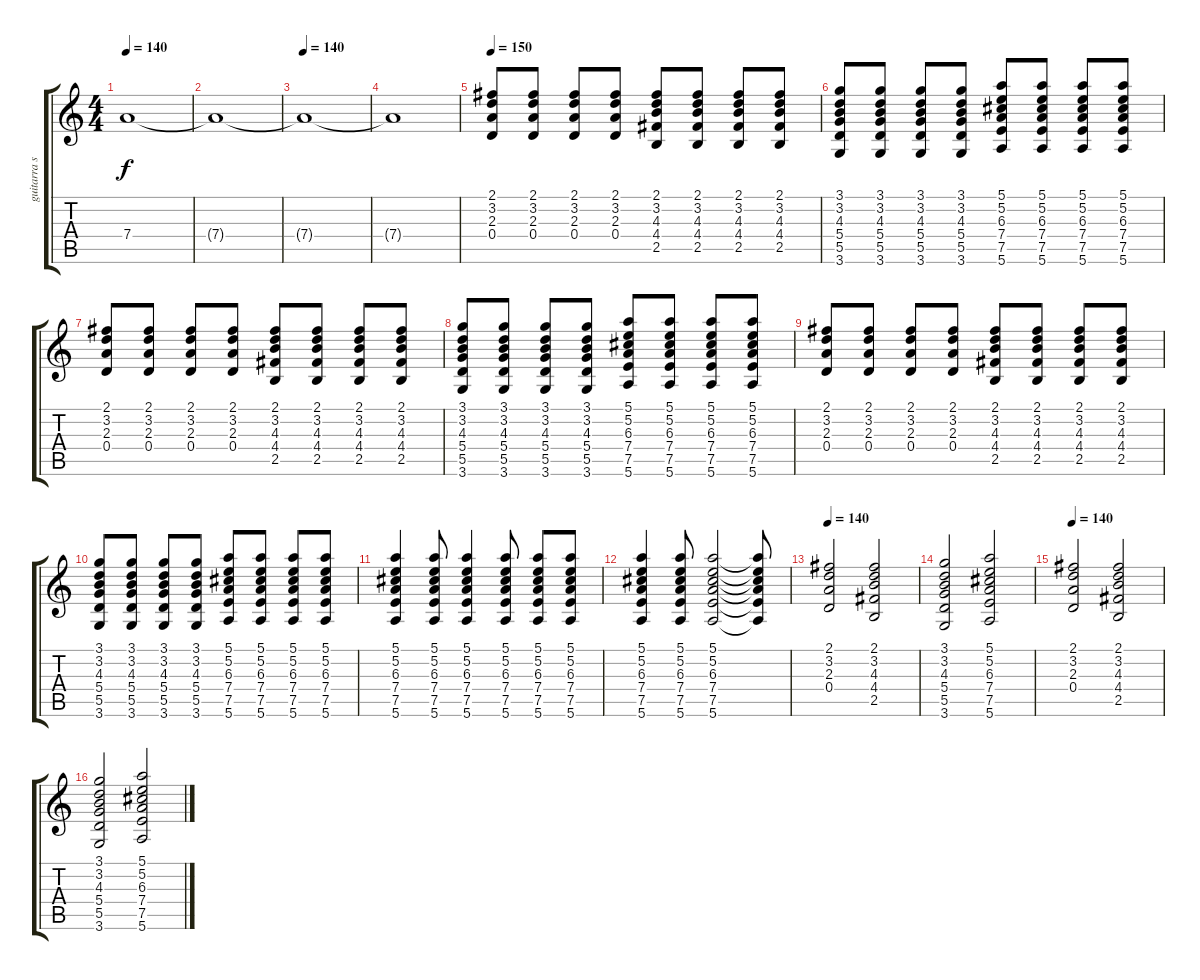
\track ("guitarra solo" "guitarra s") {instrument distortionguitar}
\staff {score tabs}
\tuning (E4 B3 G3 D3 A2 E2) {hide}
\ts (4 4)
\tempo 140
\clef g2
\ks c
7.4{t}.1{dy f} |
7.4{t}.1 |
\tempo 140
7.4{t}.1 |
7.4{t}.1 |
\tempo 150
(2.1 3.2 2.3 0.4).8{volume 5} (2.1 3.2 2.3 0.4).8 (2.1 3.2 2.3 0.4).8 (2.1 3.2 2.3 0.4).8 (2.1 3.2 4.3 4.4 2.5).8 (2.1 3.2 4.3 4.4 2.5).8 (2.1 3.2 4.3 4.4 2.5).8 (2.1 3.2 4.3 4.4 2.5).8 |
(3.1 3.2 4.3 5.4 5.5 3.6).8 (3.1 3.2 4.3 5.4 5.5 3.6).8 (3.1 3.2 4.3 5.4 5.5 3.6).8 (3.1 3.2 4.3 5.4 5.5 3.6).8 (5.1 5.2 6.3 7.4 7.5 5.6).8 (5.1 5.2 6.3 7.4 7.5 5.6).8 (5.1 5.2 6.3 7.4 7.5 5.6).8 (5.1 5.2 6.3 7.4 7.5 5.6).8 |
(2.1 3.2 2.3 0.4).8 (2.1 3.2 2.3 0.4).8 (2.1 3.2 2.3 0.4).8 (2.1 3.2 2.3 0.4).8 (2.1 3.2 4.3 4.4 2.5).8 (2.1 3.2 4.3 4.4 2.5).8 (2.1 3.2 4.3 4.4 2.5).8 (2.1 3.2 4.3 4.4 2.5).8 |
(3.1 3.2 4.3 5.4 5.5 3.6).8 (3.1 3.2 4.3 5.4 5.5 3.6).8 (3.1 3.2 4.3 5.4 5.5 3.6).8 (3.1 3.2 4.3 5.4 5.5 3.6).8 (5.1 5.2 6.3 7.4 7.5 5.6).8 (5.1 5.2 6.3 7.4 7.5 5.6).8 (5.1 5.2 6.3 7.4 7.5 5.6).8 (5.1 5.2 6.3 7.4 7.5 5.6).8 |
(2.1 3.2 2.3 0.4).8 (2.1 3.2 2.3 0.4).8 (2.1 3.2 2.3 0.4).8 (2.1 3.2 2.3 0.4).8 (2.1 3.2 4.3 4.4 2.5).8 (2.1 3.2 4.3 4.4 2.5).8 (2.1 3.2 4.3 4.4 2.5).8 (2.1 3.2 4.3 4.4 2.5).8 |
(3.1 3.2 4.3 5.4 5.5 3.6).8 (3.1 3.2 4.3 5.4 5.5 3.6).8 (3.1 3.2 4.3 5.4 5.5 3.6).8 (3.1 3.2 4.3 5.4 5.5 3.6).8 (5.1 5.2 6.3 7.4 7.5 5.6).8 (5.1 5.2 6.3 7.4 7.5 5.6).8 (5.1 5.2 6.3 7.4 7.5 5.6).8 (5.1 5.2 6.3 7.4 7.5 5.6).8 |
(5.1 5.2 6.3 7.4 7.5 5.6).4 (5.1 5.2 6.3 7.4 7.5 5.6).8 (5.1 5.2 6.3 7.4 7.5 5.6).4 (5.1 5.2 6.3 7.4 7.5 5.6).8 (5.1 5.2 6.3 7.4 7.5 5.6).8 (5.1 5.2 6.3 7.4 7.5 5.6).8 |
(5.1 5.2 6.3 7.4 7.5 5.6).4 (5.1 5.2 6.3 7.4 7.5 5.6).8 (5.1 5.2 6.3 7.4 7.5 5.6).2 (5.1{t} 5.2{t} 6.3{t} 7.4{t} 7.5{t} 5.6{t}).8 |
\tempo 140
(2.1 3.2 2.3 0.4).2 (2.1 3.2 4.3 4.4 2.5).2 |
(3.1 3.2 4.3 5.4 5.5 3.6).2 (5.1 5.2 6.3 7.4 7.5 5.6).2 |
\tempo 140
(2.1 3.2 2.3 0.4).2 (2.1 3.2 4.3 4.4 2.5).2 |
(3.1 3.2 4.3 5.4 5.5 3.6).2 (5.1 5.2 6.3 7.4 7.5 5.6).2
